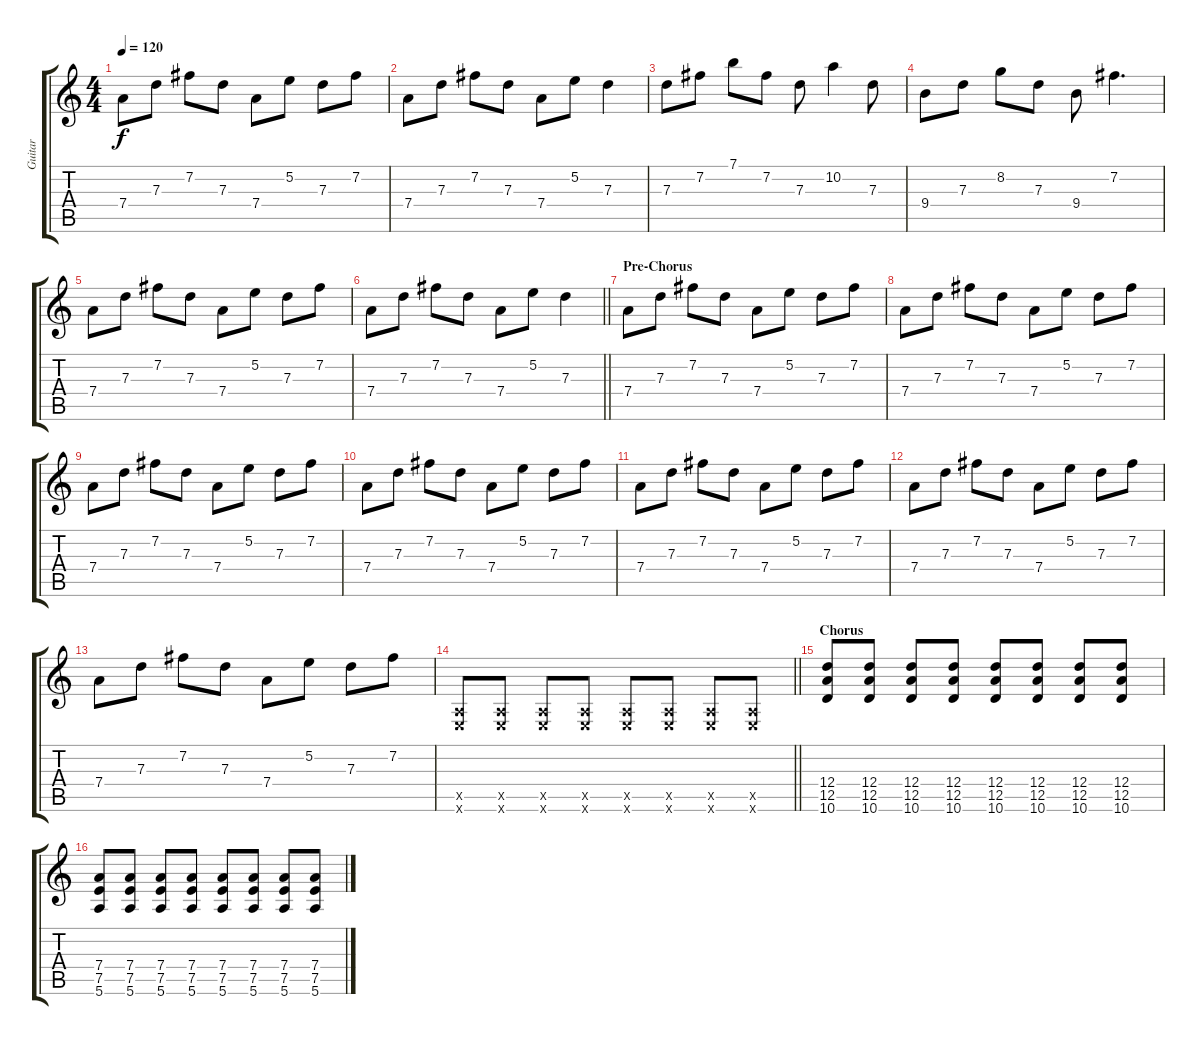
\track ("Guitar" "Guitar") {instrument electricguitarclean}
\staff {score tabs}
\tuning (E4 B3 G3 D3 A2 E2) {hide}
\ts (4 4)
\tempo 120
\clef g2
\ks c
7.4.8{dy f} 7.3.8 7.2.8 7.3.8 7.4.8 5.2.8 7.3.8 7.2.8 |
7.4.8 7.3.8 7.2.8 7.3.8 7.4.8 5.2.8 7.3.4 |
7.3.8 7.2.8 7.1.8 7.2.8 7.3.8 10.2.4 7.3.8 |
9.4.8 7.3.8 8.2.8 7.3.8 9.4.8 7.2.4{d} |
7.4.8 7.3.8 7.2.8 7.3.8 7.4.8 5.2.8 7.3.8 7.2.8 |
\barLineRight lightlight
7.4.8 7.3.8 7.2.8 7.3.8 7.4.8 5.2.8 7.3.4 |
\section ("" "Pre-Chorus")
7.4.8 7.3.8 7.2.8 7.3.8 7.4.8 5.2.8 7.3.8 7.2.8 |
7.4.8 7.3.8 7.2.8 7.3.8 7.4.8 5.2.8 7.3.8 7.2.8 |
7.4.8 7.3.8 7.2.8 7.3.8 7.4.8 5.2.8 7.3.8 7.2.8 |
7.4.8 7.3.8 7.2.8 7.3.8 7.4.8 5.2.8 7.3.8 7.2.8 |
7.4.8 7.3.8 7.2.8 7.3.8 7.4.8 5.2.8 7.3.8 7.2.8 |
7.4.8 7.3.8 7.2.8 7.3.8 7.4.8 5.2.8 7.3.8 7.2.8 |
7.4.8 7.3.8 7.2.8 7.3.8 7.4.8 5.2.8 7.3.8 7.2.8 |
\barLineRight lightlight
(0.5{x} 0.6{x}).8 (0.5{x} 0.6{x}).8 (0.5{x} 0.6{x}).8 (0.5{x} 0.6{x}).8 (0.5{x} 0.6{x}).8 (0.5{x} 0.6{x}).8 (0.5{x} 0.6{x}).8 (0.5{x} 0.6{x}).8 |
\section ("" "Chorus")
(12.4 12.5 10.6).8{instrument overdrivenguitar} (12.4 12.5 10.6).8 (12.4 12.5 10.6).8 (12.4 12.5 10.6).8 (12.4 12.5 10.6).8 (12.4 12.5 10.6).8 (12.4 12.5 10.6).8 (12.4 12.5 10.6).8 |
(7.4 7.5 5.6).8 (7.4 7.5 5.6).8 (7.4 7.5 5.6).8 (7.4 7.5 5.6).8 (7.4 7.5 5.6).8 (7.4 7.5 5.6).8 (7.4 7.5 5.6).8 (7.4 7.5 5.6).8
